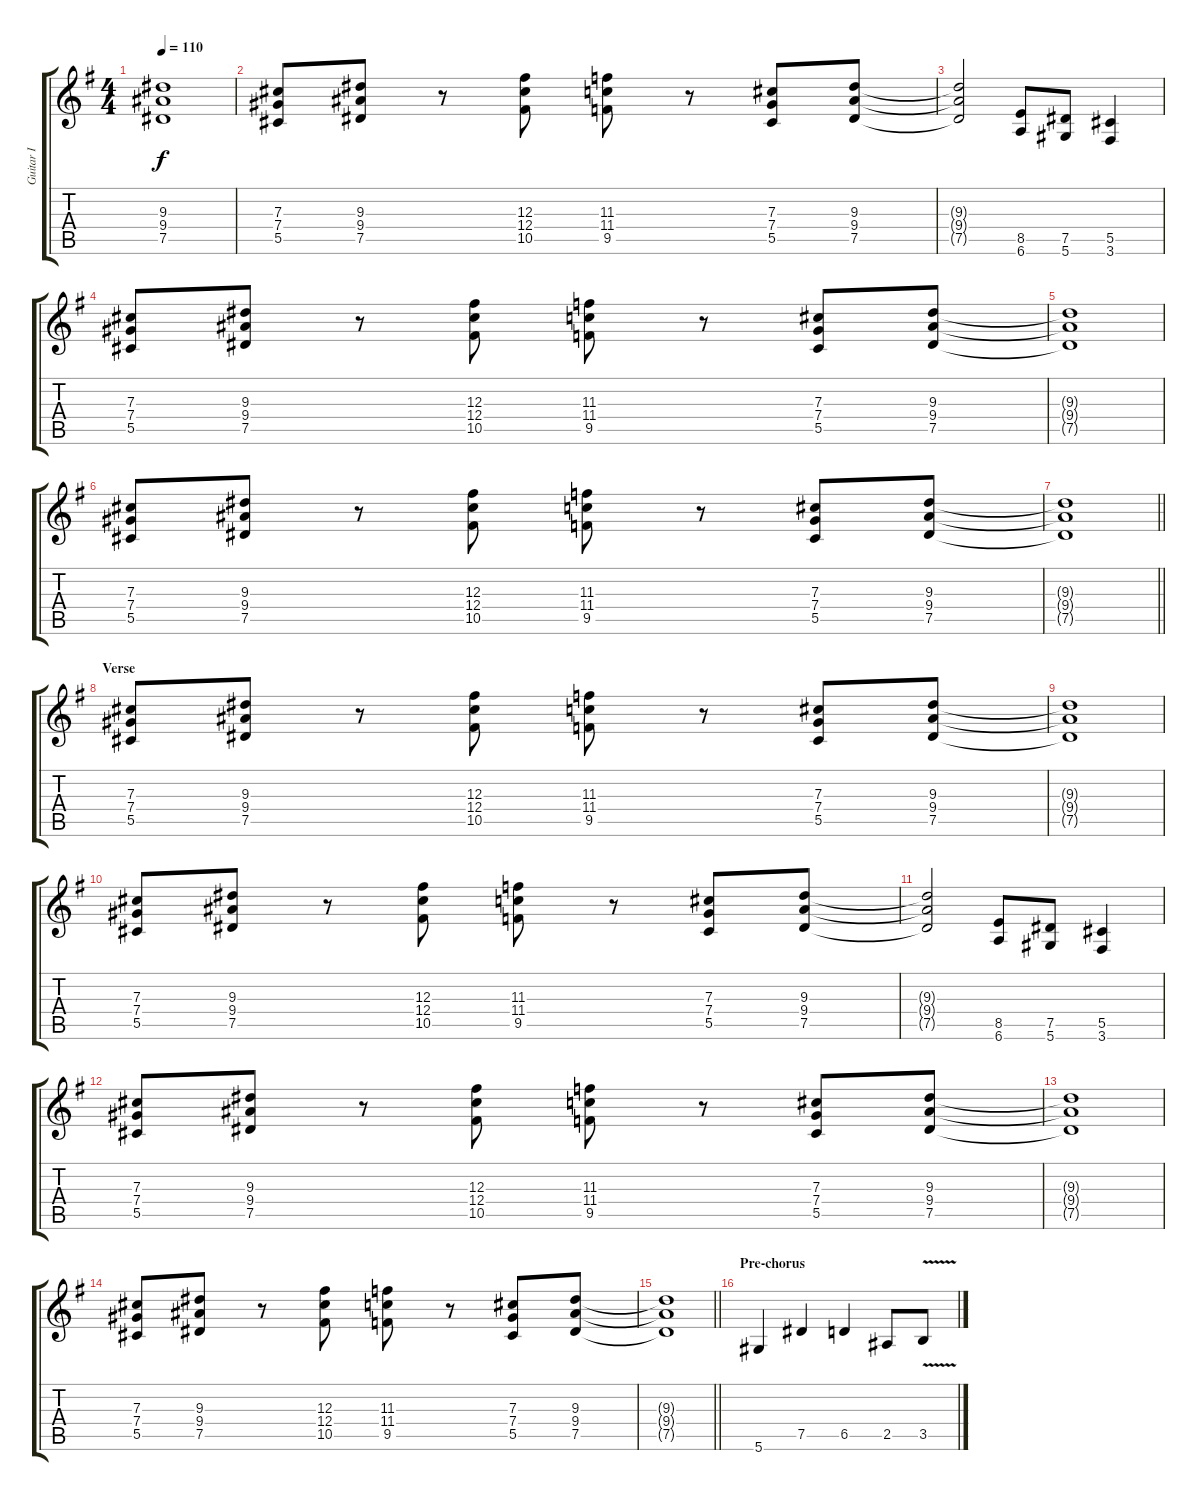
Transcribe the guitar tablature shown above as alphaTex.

\track ("Guitar I" "Guitar I") {instrument distortionguitar}
\staff {score tabs}
\tuning (Eb4 Bb3 Gb3 Db3 Ab2 Eb2) {hide}
\ts (4 4)
\tempo 110
\clef g2
\ks eminor
(9.3{t} 9.4{t} 7.5{t}).1{dy f} |
(7.3 7.4 5.5).8 (9.3 9.4 7.5).8 r.8 (12.3 12.4 10.5).8 (11.3 11.4 9.5).8 r.8 (7.3 7.4 5.5).8 (9.3 9.4 7.5).8 |
(9.3{t} 9.4{t} 7.5{t}).2 (8.5 6.6).8 (7.5 5.6).8 (5.5 3.6).4 |
(7.3 7.4 5.5).8 (9.3 9.4 7.5).8 r.8 (12.3 12.4 10.5).8 (11.3 11.4 9.5).8 r.8 (7.3 7.4 5.5).8 (9.3 9.4 7.5).8 |
(9.3{t} 9.4{t} 7.5{t}).1 |
(7.3 7.4 5.5).8 (9.3 9.4 7.5).8 r.8 (12.3 12.4 10.5).8 (11.3 11.4 9.5).8 r.8 (7.3 7.4 5.5).8 (9.3 9.4 7.5).8 |
\barLineRight lightlight
(9.3{t} 9.4{t} 7.5{t}).1 |
\section ("" "Verse")
(7.3 7.4 5.5).8 (9.3 9.4 7.5).8 r.8 (12.3 12.4 10.5).8 (11.3 11.4 9.5).8 r.8 (7.3 7.4 5.5).8 (9.3 9.4 7.5).8 |
(9.3{t} 9.4{t} 7.5{t}).1 |
(7.3 7.4 5.5).8 (9.3 9.4 7.5).8 r.8 (12.3 12.4 10.5).8 (11.3 11.4 9.5).8 r.8 (7.3 7.4 5.5).8 (9.3 9.4 7.5).8 |
(9.3{t} 9.4{t} 7.5{t}).2 (8.5 6.6).8 (7.5 5.6).8 (5.5 3.6).4 |
(7.3 7.4 5.5).8 (9.3 9.4 7.5).8 r.8 (12.3 12.4 10.5).8 (11.3 11.4 9.5).8 r.8 (7.3 7.4 5.5).8 (9.3 9.4 7.5).8 |
(9.3{t} 9.4{t} 7.5{t}).1 |
(7.3 7.4 5.5).8 (9.3 9.4 7.5).8 r.8 (12.3 12.4 10.5).8 (11.3 11.4 9.5).8 r.8 (7.3 7.4 5.5).8 (9.3 9.4 7.5).8 |
\barLineRight lightlight
(9.3{t} 9.4{t} 7.5{t}).1 |
\section ("" "Pre-chorus")
5.6.4 7.5.4 6.5.4 2.5.8 3.5{v}.8
